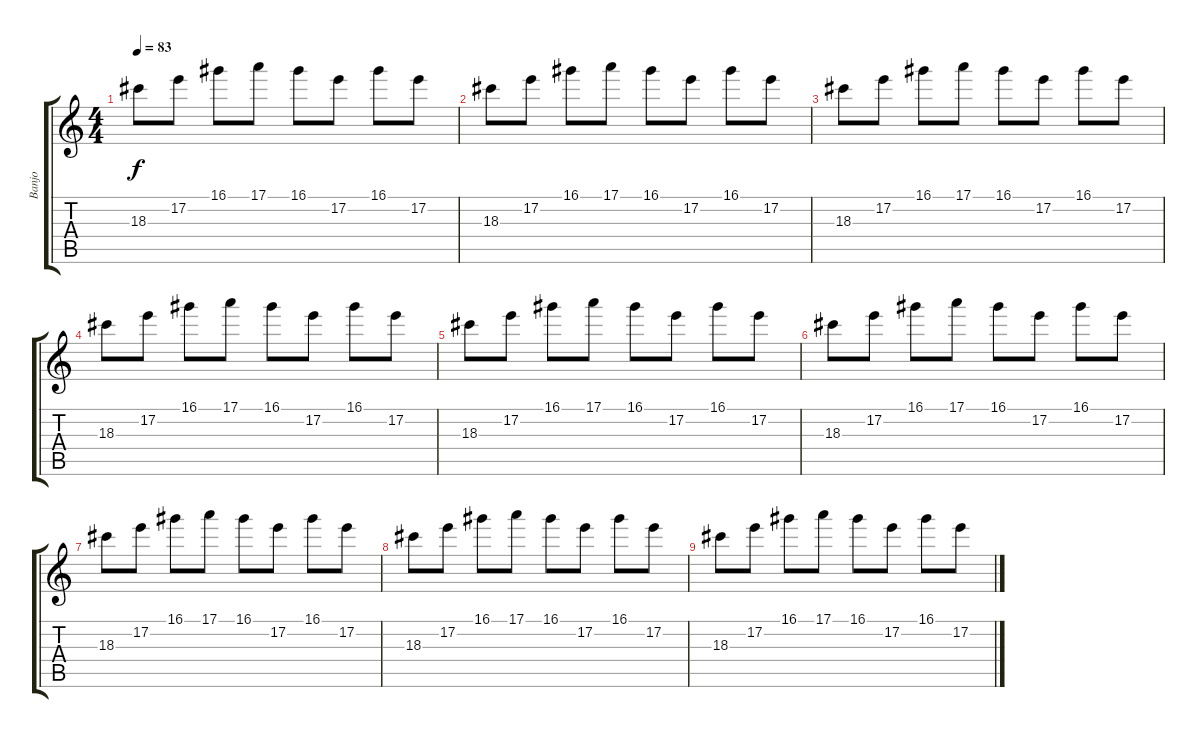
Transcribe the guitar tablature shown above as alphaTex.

\track ("Banjo" "Banjo") {instrument banjo}
\staff {score tabs}
\tuning (E4 B3 G3 D3 A2 E2) {hide}
\displaytranspose 12
\ts (4 4)
\tempo 83
\clef g2
\ks c
18.3.8{dy f} 17.2.8 16.1.8 17.1.8 16.1.8 17.2.8 16.1.8 17.2.8 |
18.3.8 17.2.8 16.1.8 17.1.8 16.1.8 17.2.8 16.1.8 17.2.8 |
18.3.8 17.2.8 16.1.8 17.1.8 16.1.8 17.2.8 16.1.8 17.2.8 |
18.3.8 17.2.8 16.1.8 17.1.8 16.1.8 17.2.8 16.1.8 17.2.8 |
18.3.8 17.2.8 16.1.8 17.1.8 16.1.8 17.2.8 16.1.8 17.2.8 |
18.3.8 17.2.8 16.1.8 17.1.8 16.1.8 17.2.8 16.1.8 17.2.8 |
18.3.8 17.2.8 16.1.8 17.1.8 16.1.8 17.2.8 16.1.8 17.2.8 |
18.3.8 17.2.8 16.1.8 17.1.8 16.1.8 17.2.8 16.1.8 17.2.8 |
18.3.8 17.2.8 16.1.8 17.1.8 16.1.8 17.2.8 16.1.8 17.2.8
